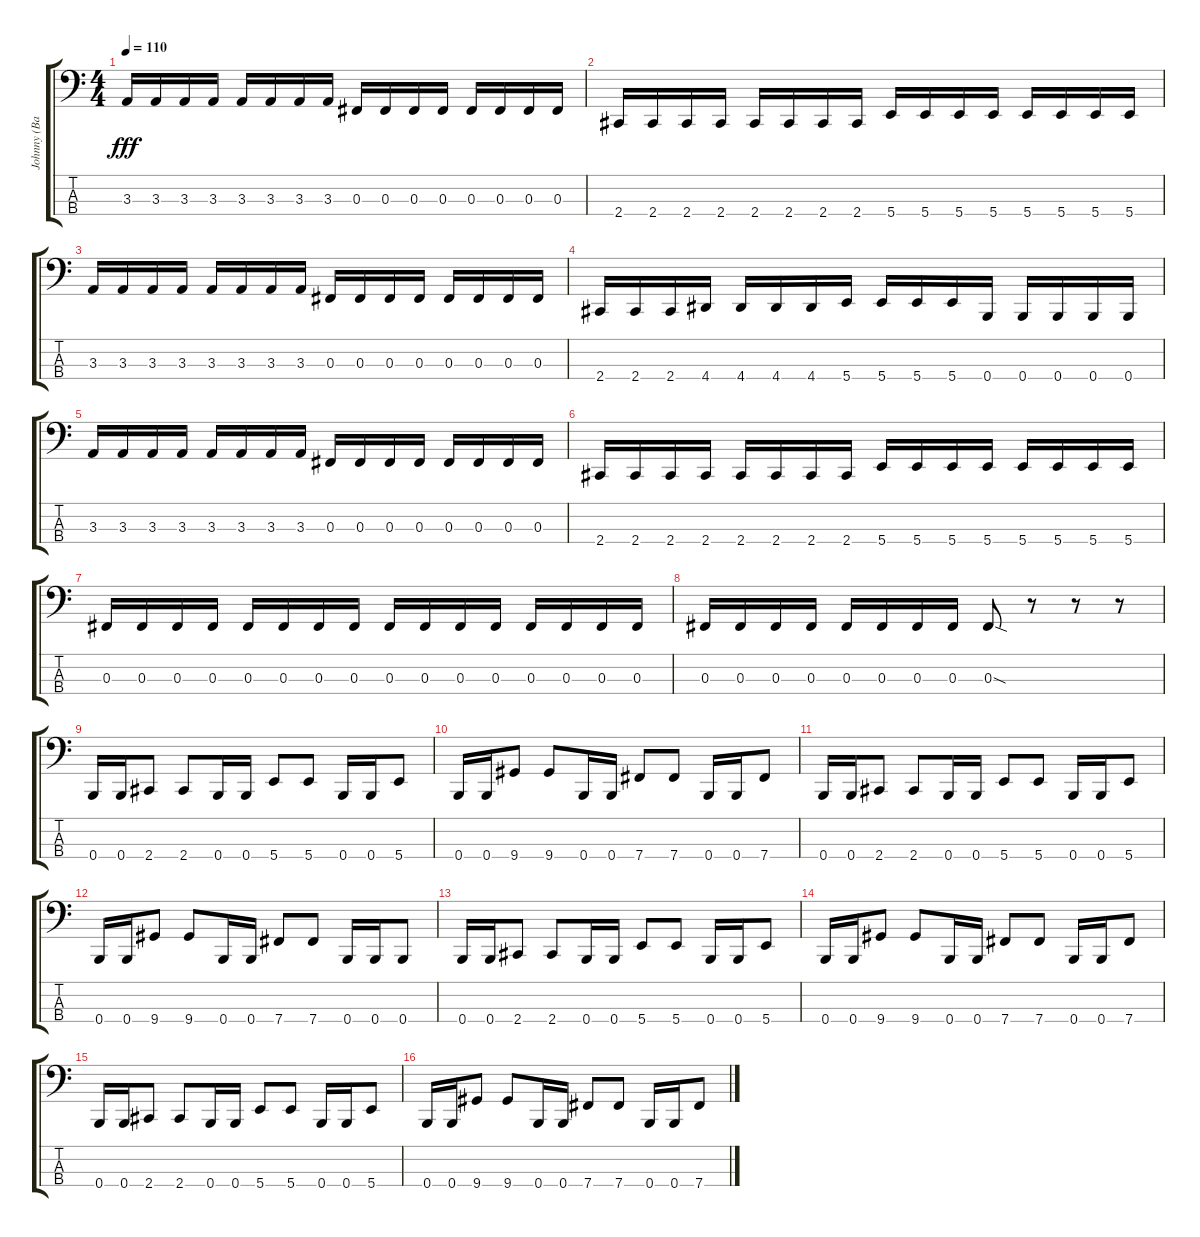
\track ("Johnny (Baixo - Palheta)" "Johnny (Ba") {instrument electricbasspick}
\staff {score tabs}
\tuning (E2 B1 Gb1 B0) {hide}
\ts (4 4)
\tempo 110
\clef f4
\ks c
3.3.16{dy fff} 3.3.16 3.3.16 3.3.16 3.3.16 3.3.16 3.3.16 3.3.16 0.3.16 0.3.16 0.3.16 0.3.16 0.3.16 0.3.16 0.3.16 0.3.16 |
2.4.16 2.4.16 2.4.16 2.4.16 2.4.16 2.4.16 2.4.16 2.4.16 5.4.16 5.4.16 5.4.16 5.4.16 5.4.16 5.4.16 5.4.16 5.4.16 |
3.3.16 3.3.16 3.3.16 3.3.16 3.3.16 3.3.16 3.3.16 3.3.16 0.3.16 0.3.16 0.3.16 0.3.16 0.3.16 0.3.16 0.3.16 0.3.16 |
2.4.16 2.4.16 2.4.16 4.4.16 4.4.16 4.4.16 4.4.16 5.4.16 5.4.16 5.4.16 5.4.16 0.4.16 0.4.16 0.4.16 0.4.16 0.4.16 |
3.3.16 3.3.16 3.3.16 3.3.16 3.3.16 3.3.16 3.3.16 3.3.16 0.3.16 0.3.16 0.3.16 0.3.16 0.3.16 0.3.16 0.3.16 0.3.16 |
2.4.16 2.4.16 2.4.16 2.4.16 2.4.16 2.4.16 2.4.16 2.4.16 5.4.16 5.4.16 5.4.16 5.4.16 5.4.16 5.4.16 5.4.16 5.4.16 |
0.3.16 0.3.16 0.3.16 0.3.16 0.3.16 0.3.16 0.3.16 0.3.16 0.3.16 0.3.16 0.3.16 0.3.16 0.3.16 0.3.16 0.3.16 0.3.16 |
0.3.16 0.3.16 0.3.16 0.3.16 0.3.16 0.3.16 0.3.16 0.3.16 0.3{sod}.8 r.8 r.8 r.8 |
0.4.16 0.4.16 2.4.8 2.4.8 0.4.16 0.4.16 5.4.8 5.4.8 0.4.16 0.4.16 5.4.8 |
0.4.16 0.4.16 9.4.8 9.4.8 0.4.16 0.4.16 7.4.8 7.4.8 0.4.16 0.4.16 7.4.8 |
0.4.16 0.4.16 2.4.8 2.4.8 0.4.16 0.4.16 5.4.8 5.4.8 0.4.16 0.4.16 5.4.8 |
0.4.16 0.4.16 9.4.8 9.4.8 0.4.16 0.4.16 7.4.8 7.4.8 0.4.16 0.4.16 0.4.8 |
0.4.16 0.4.16 2.4.8 2.4.8 0.4.16 0.4.16 5.4.8 5.4.8 0.4.16 0.4.16 5.4.8 |
0.4.16 0.4.16 9.4.8 9.4.8 0.4.16 0.4.16 7.4.8 7.4.8 0.4.16 0.4.16 7.4.8 |
0.4.16 0.4.16 2.4.8 2.4.8 0.4.16 0.4.16 5.4.8 5.4.8 0.4.16 0.4.16 5.4.8 |
0.4.16 0.4.16 9.4.8 9.4.8 0.4.16 0.4.16 7.4.8 7.4.8 0.4.16 0.4.16 7.4.8
